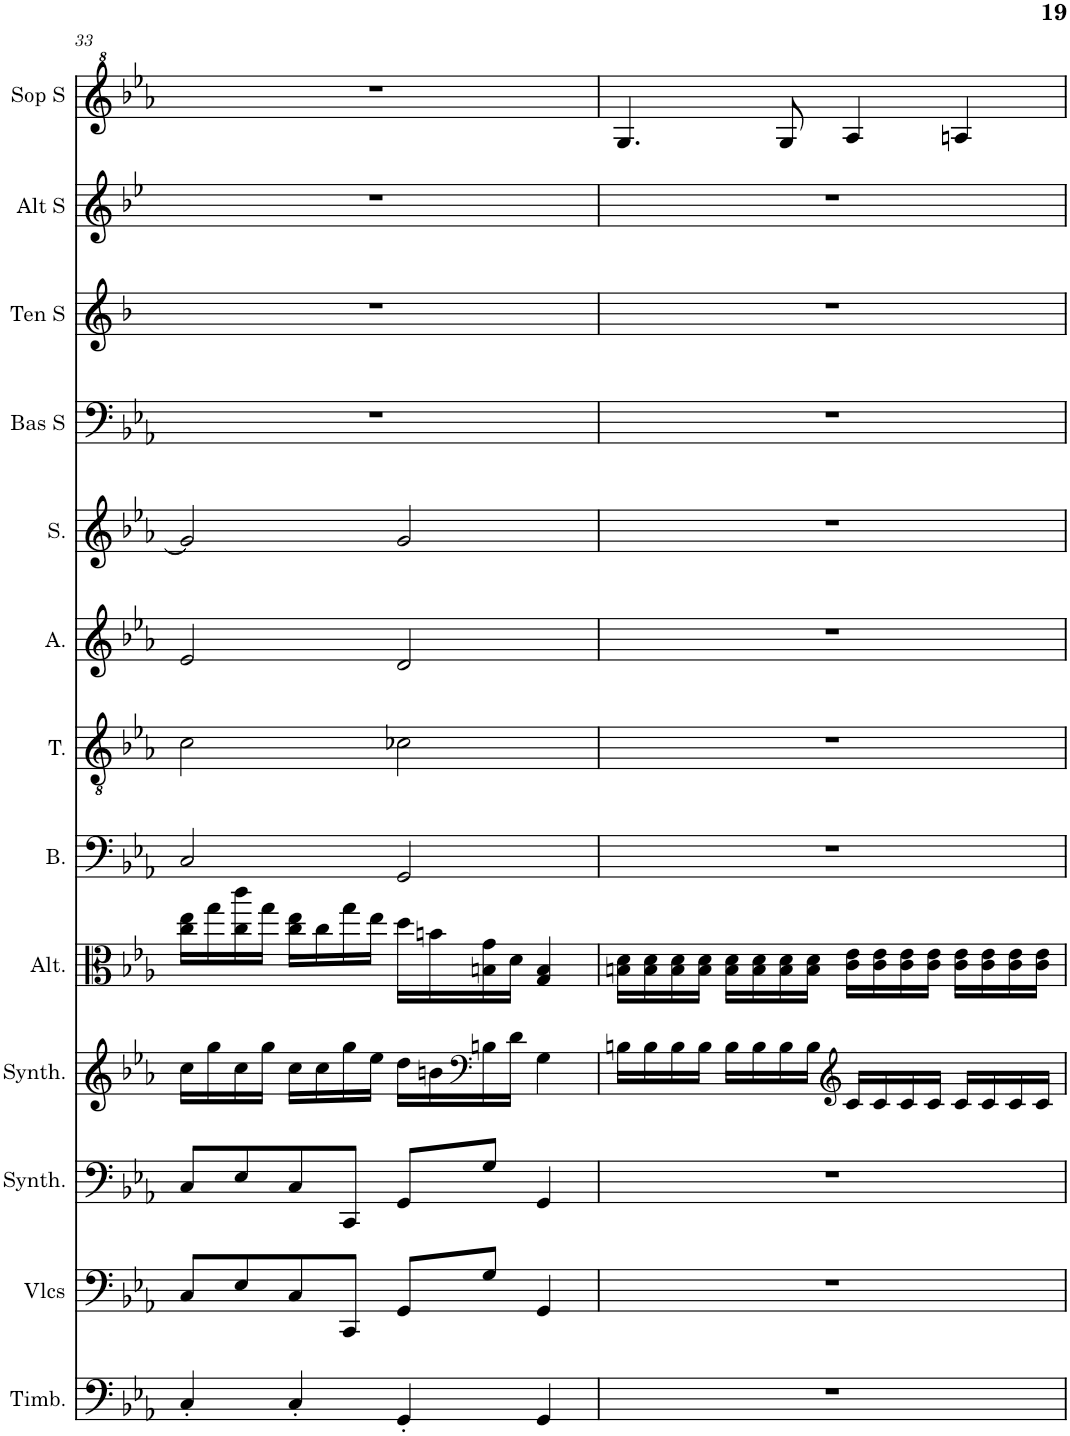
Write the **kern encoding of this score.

**kern	**kern	**kern	**kern	**kern	**kern	**kern	**kern	**kern	**kern	**kern	**kern	**kern
*part13	*part12	*part11	*part10	*part9	*part8	*part7	*part6	*part5	*part4	*part3	*part2	*part1
*staff13	*staff12	*staff11	*staff10	*staff9	*staff8	*staff7	*staff6	*staff5	*staff4	*staff3	*staff2	*staff1
*I"Timbales, Staff-1	*I"Violoncelles, D'Bass/Strings, etc	*I"Synthétiseur d'instruments à cordes, Synth strings, etc	*I"Synthétiseur d'instruments à cordes, Synth strings 2	*I"Altos, 1st violins	*I"Basse	*I"Ténor	*I"Alto	*I"Soprano	*I"Basse Solo	*I"Tenor Solo	*I"Alto Solo	*I"Soprano Solo
*I'Timb.	*I'Vlcs	*I'Synth.	*I'Synth.	*I'Alt.	*I'B.	*I'T.	*I'A.	*I'S.	*I'Bas S	*I'Ten S	*I'Alt S	*I'Sop S
!!LO:PB:g=z
*clefF4	*clefF4	*clefF4	*clefG2	*clefC3	*clefF4	*clefGv2	*clefG2	*clefG2	*clefF4	*clefG2	*clefG2	*clefG^2
*	*	*	*	*	*	*	*	*	*	*Trd8c14	*Trd4c7	*
*k[b-e-a-]	*k[b-e-a-]	*k[b-e-a-]	*k[b-e-a-]	*k[b-e-a-]	*k[b-e-a-]	*k[b-e-a-]	*k[b-e-a-]	*k[b-e-a-]	*k[b-e-a-]	*k[b-]	*k[b-e-]	*k[b-e-a-]
*M4/4	*M4/4	*M4/4	*M4/4	*M4/4	*M4/4	*M4/4	*M4/4	*M4/4	*M4/4	*M4/4	*M4/4	*M4/4
=33	=33	=33	=33	=33	=33	=33	=33	=33	=33	=33	=33	=33
4C'/	8C/L	8C/L	16cc\LL	16cc\ 16ee-\LL	2C/	2c\	2e-/	2g/]	1r	1r	1r	1r
.	.	.	16gg\	16gg\	.	.	.	.	.	.	.	.
.	8E-/	8E-/	16cc\	16cc\ 16ccc\	.	.	.	.	.	.	.	.
.	.	.	16gg\JJ	16gg\JJ	.	.	.	.	.	.	.	.
4C'/	8C/	8C/	16cc\LL	16cc\ 16ee-\LL	.	.	.	.	.	.	.	.
.	.	.	16cc\	16cc\	.	.	.	.	.	.	.	.
.	8CC/J	8CC/J	16gg\	16gg\	.	.	.	.	.	.	.	.
.	.	.	16ee-\JJ	16ee-\JJ	.	.	.	.	.	.	.	.
4GG'/	8GG/L	8GG/L	16dd\LL	16dd\LL	2GG/	2c-X\	2d/	2g/	.	.	.	.
.	.	.	16bn\	16bn\	.	.	.	.	.	.	.	.
*	*	*	*clefF4	*	*	*	*	*	*	*	*	*
.	8G/J	8G/J	16Bn\	16Bn\ 16g\	.	.	.	.	.	.	.	.
.	.	.	16d\JJ	16d\JJ	.	.	.	.	.	.	.	.
4GG/	4GG/	4GG/	4G\	4G/ 4B/	.	.	.	.	.	.	.	.
=34	=34	=34	=34	=34	=34	=34	=34	=34	=34	=34	=34	=34
1r	1r	1r	16Bn\LL	16Bn\ 16d\LL	1r	1r	1r	1r	1r	1r	1r	4.g/
.	.	.	16B\	16B\ 16d\	.	.	.	.	.	.	.	.
.	.	.	16B\	16B\ 16d\	.	.	.	.	.	.	.	.
.	.	.	16B\JJ	16B\ 16d\JJ	.	.	.	.	.	.	.	.
.	.	.	16B\LL	16B\ 16d\LL	.	.	.	.	.	.	.	.
.	.	.	16B\	16B\ 16d\	.	.	.	.	.	.	.	.
.	.	.	16B\	16B\ 16d\	.	.	.	.	.	.	.	8g/
.	.	.	16B\JJ	16B\ 16d\JJ	.	.	.	.	.	.	.	.
*	*	*	*clefG2	*	*	*	*	*	*	*	*	*
.	.	.	16c/LL	16c\ 16e-\LL	.	.	.	.	.	.	.	4a-/
.	.	.	16c/	16c\ 16e-\	.	.	.	.	.	.	.	.
.	.	.	16c/	16c\ 16e-\	.	.	.	.	.	.	.	.
.	.	.	16c/JJ	16c\ 16e-\JJ	.	.	.	.	.	.	.	.
.	.	.	16c/LL	16c\ 16e-\LL	.	.	.	.	.	.	.	4an/
.	.	.	16c/	16c\ 16e-\	.	.	.	.	.	.	.	.
.	.	.	16c/	16c\ 16e-\	.	.	.	.	.	.	.	.
.	.	.	16c/JJ	16c\ 16e-\JJ	.	.	.	.	.	.	.	.
=	=	=	=	=	=	=	=	=	=	=	=	=
*-	*-	*-	*-	*-	*-	*-	*-	*-	*-	*-	*-	*-
